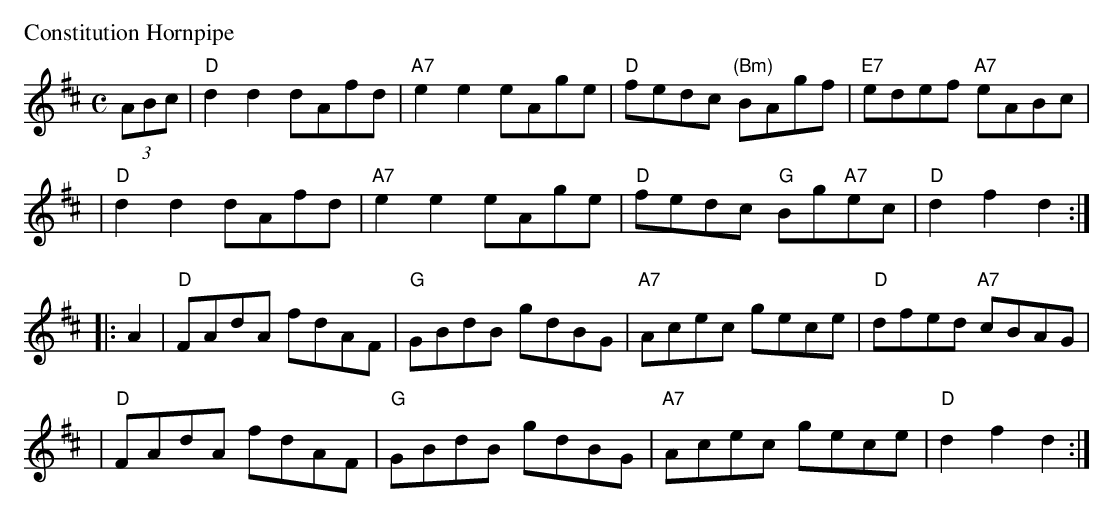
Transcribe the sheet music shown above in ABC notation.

X:1
P: Constitution Hornpipe
M: C
L: 1/8
K: D
(3ABc \
| "D"d2d2 dAfd | "A7"e2e2 eAge | "D"fedc "(Bm)"BAgf | "E7"edef "A7"eABc |
| "D"d2d2 dAfd | "A7"e2e2 eAge | "D"fedc "G"Bg"A7"ec | "D"d2f2 d2 :|
|: A2 \
| "D"FAdA fdAF | "G"GBdB gdBG | "A7"Acec gece | "D"dfed "A7"cBAG |
| "D"FAdA fdAF | "G"GBdB gdBG | "A7"Acec gece | "D"d2f2 d2 :|
